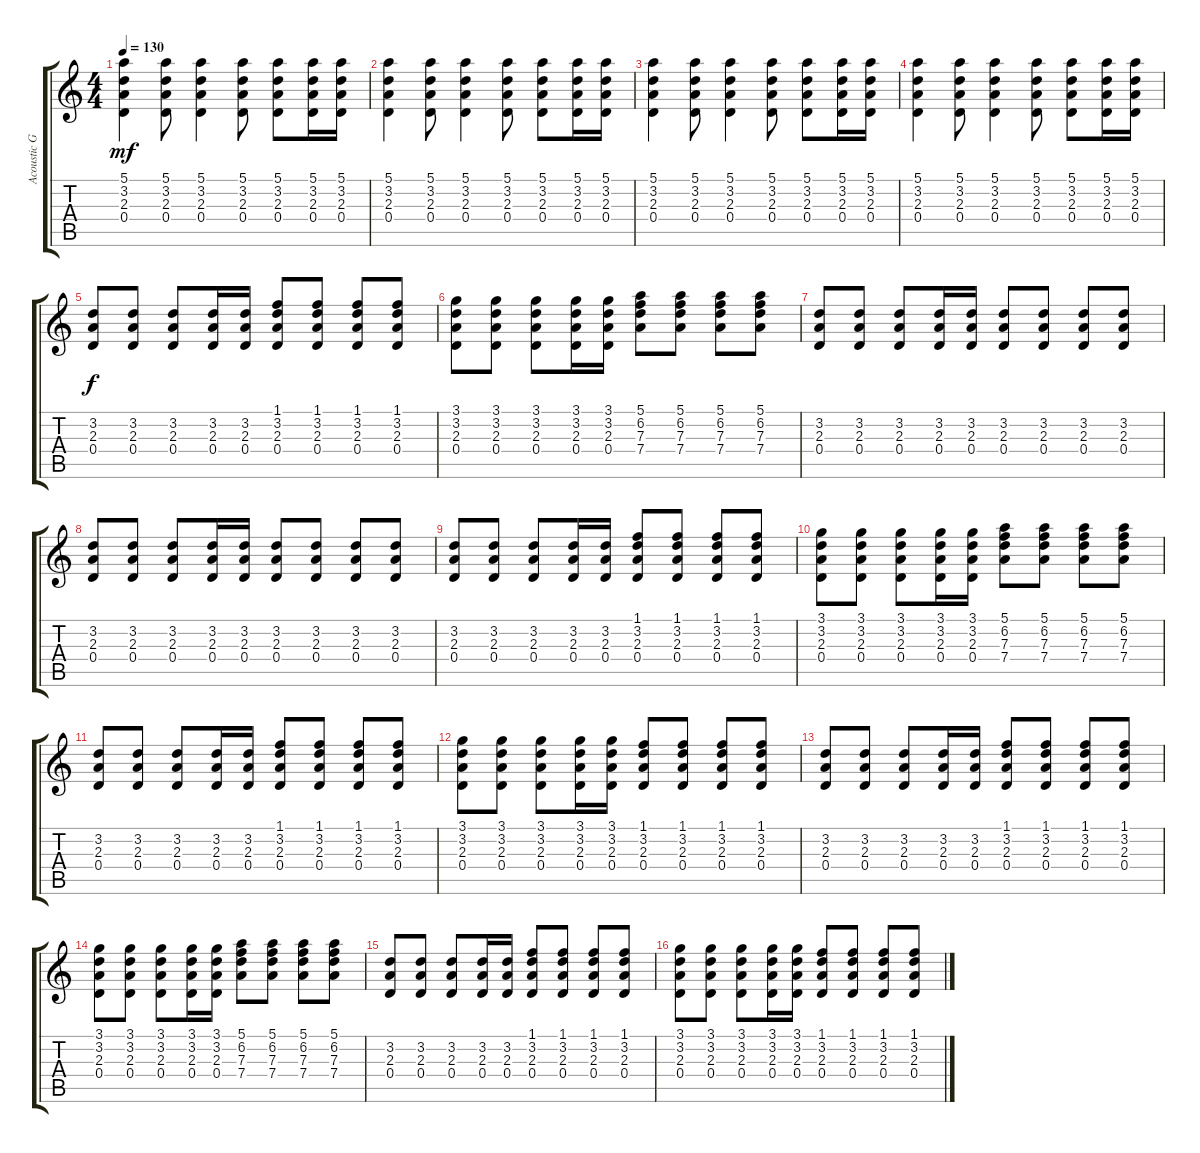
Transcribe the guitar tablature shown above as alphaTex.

\track ("Acoustic Guitar" "Acoustic G") {instrument acousticguitarsteel}
\staff {score tabs}
\tuning (E4 B3 G3 D3 A2 E2) {hide}
\ts (4 4)
\tempo 130
\clef g2
\ks c
(5.1 3.2 2.3 0.4).4{dy mf} (5.1 3.2 2.3 0.4).8 (5.1 3.2 2.3 0.4).4 (5.1 3.2 2.3 0.4).8 (5.1 3.2 2.3 0.4).8 (5.1 3.2 2.3 0.4).16 (5.1 3.2 2.3 0.4).16 |
(5.1 3.2 2.3 0.4).4 (5.1 3.2 2.3 0.4).8 (5.1 3.2 2.3 0.4).4 (5.1 3.2 2.3 0.4).8 (5.1 3.2 2.3 0.4).8 (5.1 3.2 2.3 0.4).16 (5.1 3.2 2.3 0.4).16 |
(5.1 3.2 2.3 0.4).4 (5.1 3.2 2.3 0.4).8 (5.1 3.2 2.3 0.4).4 (5.1 3.2 2.3 0.4).8 (5.1 3.2 2.3 0.4).8 (5.1 3.2 2.3 0.4).16 (5.1 3.2 2.3 0.4).16 |
(5.1 3.2 2.3 0.4).4 (5.1 3.2 2.3 0.4).8 (5.1 3.2 2.3 0.4).4 (5.1 3.2 2.3 0.4).8 (5.1 3.2 2.3 0.4).8 (5.1 3.2 2.3 0.4).16 (5.1 3.2 2.3 0.4).16 |
(3.2 2.3 0.4).8{dy f} (3.2 2.3 0.4).8 (3.2 2.3 0.4).8 (3.2 2.3 0.4).16 (3.2 2.3 0.4).16 (1.1 3.2 2.3 0.4).8 (1.1 3.2 2.3 0.4).8 (1.1 3.2 2.3 0.4).8 (1.1 3.2 2.3 0.4).8 |
(3.1 3.2 2.3 0.4).8 (3.1 3.2 2.3 0.4).8 (3.1 3.2 2.3 0.4).8 (3.1 3.2 2.3 0.4).16 (3.1 3.2 2.3 0.4).16 (5.1 6.2 7.3 7.4).8 (5.1 6.2 7.3 7.4).8 (5.1 6.2 7.3 7.4).8 (5.1 6.2 7.3 7.4).8 |
(3.2 2.3 0.4).8 (3.2 2.3 0.4).8 (3.2 2.3 0.4).8 (3.2 2.3 0.4).16 (3.2 2.3 0.4).16 (3.2 2.3 0.4).8 (3.2 2.3 0.4).8 (3.2 2.3 0.4).8 (3.2 2.3 0.4).8 |
(3.2 2.3 0.4).8 (3.2 2.3 0.4).8 (3.2 2.3 0.4).8 (3.2 2.3 0.4).16 (3.2 2.3 0.4).16 (3.2 2.3 0.4).8 (3.2 2.3 0.4).8 (3.2 2.3 0.4).8 (3.2 2.3 0.4).8 |
(3.2 2.3 0.4).8 (3.2 2.3 0.4).8 (3.2 2.3 0.4).8 (3.2 2.3 0.4).16 (3.2 2.3 0.4).16 (1.1 3.2 2.3 0.4).8 (1.1 3.2 2.3 0.4).8 (1.1 3.2 2.3 0.4).8 (1.1 3.2 2.3 0.4).8 |
(3.1 3.2 2.3 0.4).8 (3.1 3.2 2.3 0.4).8 (3.1 3.2 2.3 0.4).8 (3.1 3.2 2.3 0.4).16 (3.1 3.2 2.3 0.4).16 (5.1 6.2 7.3 7.4).8 (5.1 6.2 7.3 7.4).8 (5.1 6.2 7.3 7.4).8 (5.1 6.2 7.3 7.4).8 |
(3.2 2.3 0.4).8 (3.2 2.3 0.4).8 (3.2 2.3 0.4).8 (3.2 2.3 0.4).16 (3.2 2.3 0.4).16 (1.1 3.2 2.3 0.4).8 (1.1 3.2 2.3 0.4).8 (1.1 3.2 2.3 0.4).8 (1.1 3.2 2.3 0.4).8 |
(3.1 3.2 2.3 0.4).8 (3.1 3.2 2.3 0.4).8 (3.1 3.2 2.3 0.4).8 (3.1 3.2 2.3 0.4).16 (3.1 3.2 2.3 0.4).16 (1.1 3.2 2.3 0.4).8 (1.1 3.2 2.3 0.4).8 (1.1 3.2 2.3 0.4).8 (1.1 3.2 2.3 0.4).8 |
(3.2 2.3 0.4).8 (3.2 2.3 0.4).8 (3.2 2.3 0.4).8 (3.2 2.3 0.4).16 (3.2 2.3 0.4).16 (1.1 3.2 2.3 0.4).8 (1.1 3.2 2.3 0.4).8 (1.1 3.2 2.3 0.4).8 (1.1 3.2 2.3 0.4).8 |
(3.1 3.2 2.3 0.4).8 (3.1 3.2 2.3 0.4).8 (3.1 3.2 2.3 0.4).8 (3.1 3.2 2.3 0.4).16 (3.1 3.2 2.3 0.4).16 (5.1 6.2 7.3 7.4).8 (5.1 6.2 7.3 7.4).8 (5.1 6.2 7.3 7.4).8 (5.1 6.2 7.3 7.4).8 |
(3.2 2.3 0.4).8 (3.2 2.3 0.4).8 (3.2 2.3 0.4).8 (3.2 2.3 0.4).16 (3.2 2.3 0.4).16 (1.1 3.2 2.3 0.4).8 (1.1 3.2 2.3 0.4).8 (1.1 3.2 2.3 0.4).8 (1.1 3.2 2.3 0.4).8 |
(3.1 3.2 2.3 0.4).8 (3.1 3.2 2.3 0.4).8 (3.1 3.2 2.3 0.4).8 (3.1 3.2 2.3 0.4).16 (3.1 3.2 2.3 0.4).16 (1.1 3.2 2.3 0.4).8 (1.1 3.2 2.3 0.4).8 (1.1 3.2 2.3 0.4).8 (1.1 3.2 2.3 0.4).8
